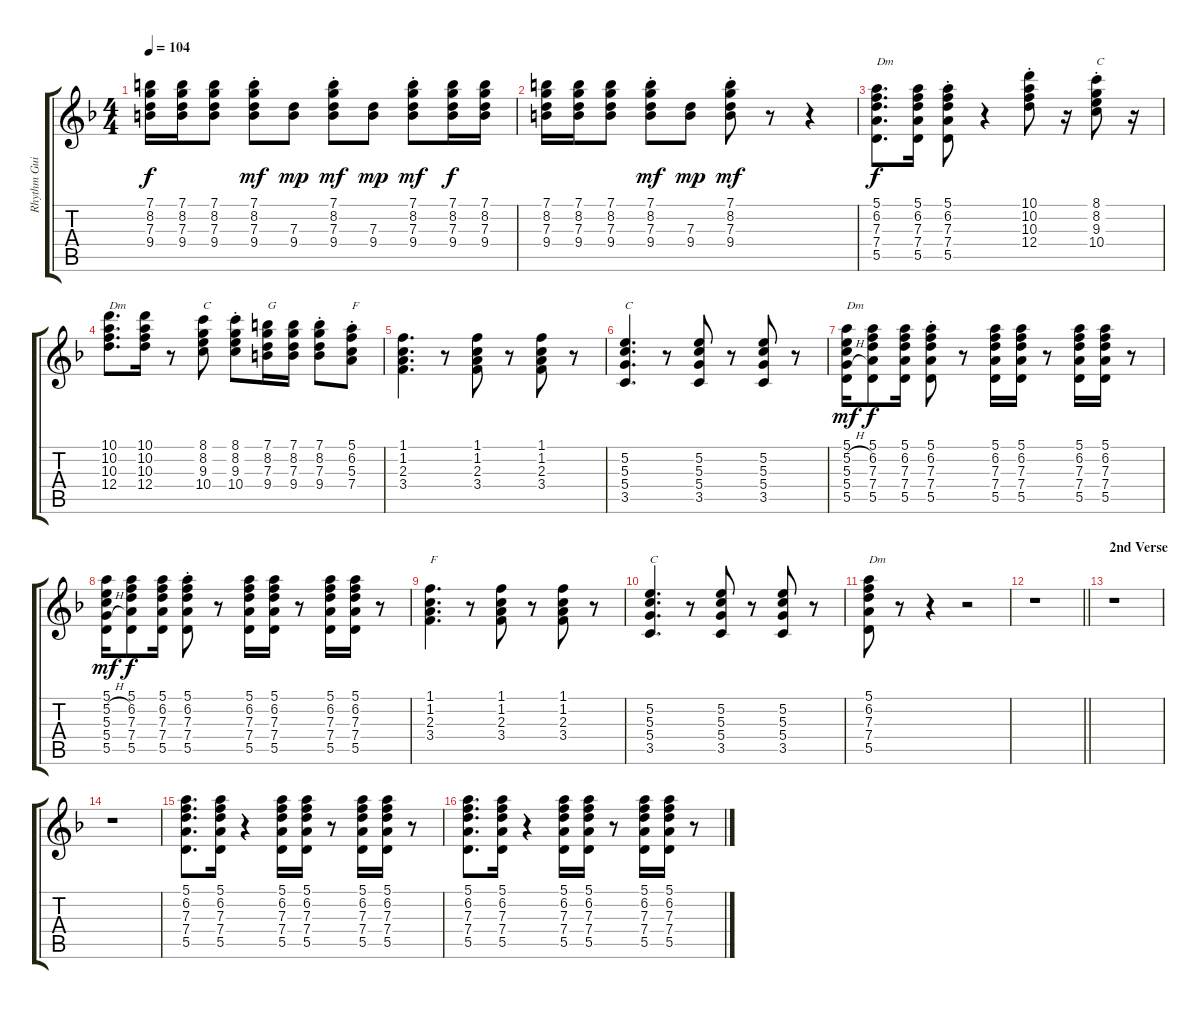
\track ("Rhythm Guitar 2 ( David Gilmour )" "Rhythm Gui") {instrument electricguitarjazz}
\staff {score tabs}
\tuning (E4 B3 G3 D3 A2 E2) {hide}
\ts (4 4)
\tempo 104
\clef g2
\ks dminor
(7.1 8.2 7.3 9.4).16{dy f} (7.1 8.2 7.3 9.4).16 (7.1 8.2 7.3 9.4).8 (7.1{st} 8.2{st} 7.3{st} 9.4{st}).8{dy mf} (7.3 9.4).8{dy mp} (7.1{st} 8.2{st} 7.3{st} 9.4{st}).8{dy mf} (7.3 9.4).8{dy mp} (7.1{st} 8.2{st} 7.3{st} 9.4{st}).8{dy mf} (7.1 8.2 7.3 9.4).16{dy f} (7.1 8.2 7.3 9.4).16 |
(7.1 8.2 7.3 9.4).16 (7.1 8.2 7.3 9.4).16 (7.1 8.2 7.3 9.4).8 (7.1{st} 8.2{st} 7.3{st} 9.4{st}).8{dy mf} (7.3 9.4).8{dy mp} (7.1{st} 8.2{st} 7.3{st} 9.4{st}).8{dy mf} r.8 r.4 |
(5.1 6.2 7.3 7.4 5.5).8{d txt "Dm" dy f} (5.1 6.2 7.3 7.4 5.5).16 (5.1{st} 6.2{st} 7.3{st} 7.4{st} 5.5{st}).8 r.4 (10.1{st} 10.2{st} 10.3{st} 12.4{st}).8 r.16 (8.1{st} 8.2{st} 9.3{st} 10.4{st}).8{txt "C"} r.16 |
(10.1 10.2 10.3 12.4).8{d txt "Dm"} (10.1 10.2 10.3 12.4).16 r.8 (8.1 8.2 9.3 10.4).8{txt "C"} (8.1{st} 8.2{st} 9.3{st} 10.4{st}).8 (7.1 8.2 7.3 9.4).16{txt "G"} (7.1 8.2 7.3 9.4).16 (7.1{st} 8.2{st} 7.3{st} 9.4{st}).8 (5.1{st} 6.2{st} 5.3{st} 7.4{st}).8{txt "F"} |
(1.1 1.2 2.3 3.4).4{d} r.8 (1.1 1.2 2.3 3.4).8 r.8 (1.1 1.2 2.3 3.4).8 r.8 |
(5.2 5.3 5.4 3.5).4{d txt "C"} r.8 (5.2 5.3 5.4 3.5).8 r.8 (5.2 5.3 5.4 3.5).8 r.8 |
(5.1 5.2{h} 5.3{h} 5.4{h} 5.5).16{txt "Dm" dy mf} (5.1 6.2 7.3 7.4 5.5).8{dy f} (5.1 6.2 7.3 7.4 5.5).16 (5.1{st} 6.2{st} 7.3{st} 7.4{st} 5.5{st}).8 r.8 (5.1 6.2 7.3 7.4 5.5).16 (5.1 6.2 7.3 7.4 5.5).16 r.8 (5.1 6.2 7.3 7.4 5.5).16 (5.1 6.2 7.3 7.4 5.5).16 r.8 |
(5.1 5.2{h} 5.3{h} 5.4{h} 5.5).16{dy mf} (5.1 6.2 7.3 7.4 5.5).8{dy f} (5.1 6.2 7.3 7.4 5.5).16 (5.1{st} 6.2{st} 7.3{st} 7.4{st} 5.5{st}).8 r.8 (5.1 6.2 7.3 7.4 5.5).16 (5.1 6.2 7.3 7.4 5.5).16 r.8 (5.1 6.2 7.3 7.4 5.5).16 (5.1 6.2 7.3 7.4 5.5).16 r.8 |
(1.1 1.2 2.3 3.4).4{d txt "F"} r.8 (1.1 1.2 2.3 3.4).8 r.8 (1.1 1.2 2.3 3.4).8 r.8 |
(5.2 5.3 5.4 3.5).4{d txt "C"} r.8 (5.2 5.3 5.4 3.5).8 r.8 (5.2 5.3 5.4 3.5).8 r.8 |
(5.1 6.2 7.3 7.4 5.5).8{txt "Dm"} r.8 r.4 r.2 |
\barLineRight lightlight
r.1 |
\section ("" "2nd Verse")
r.1 |
r.1 |
(5.1 6.2 7.3 7.4 5.5).8{d} (5.1 6.2 7.3 7.4 5.5).16 r.4 (5.1 6.2 7.3 7.4 5.5).16 (5.1 6.2 7.3 7.4 5.5).16 r.8 (5.1 6.2 7.3 7.4 5.5).16 (5.1 6.2 7.3 7.4 5.5).16 r.8 |
(5.1 6.2 7.3 7.4 5.5).8{d} (5.1 6.2 7.3 7.4 5.5).16 r.4 (5.1 6.2 7.3 7.4 5.5).16 (5.1 6.2 7.3 7.4 5.5).16 r.8 (5.1 6.2 7.3 7.4 5.5).16 (5.1 6.2 7.3 7.4 5.5).16 r.8
